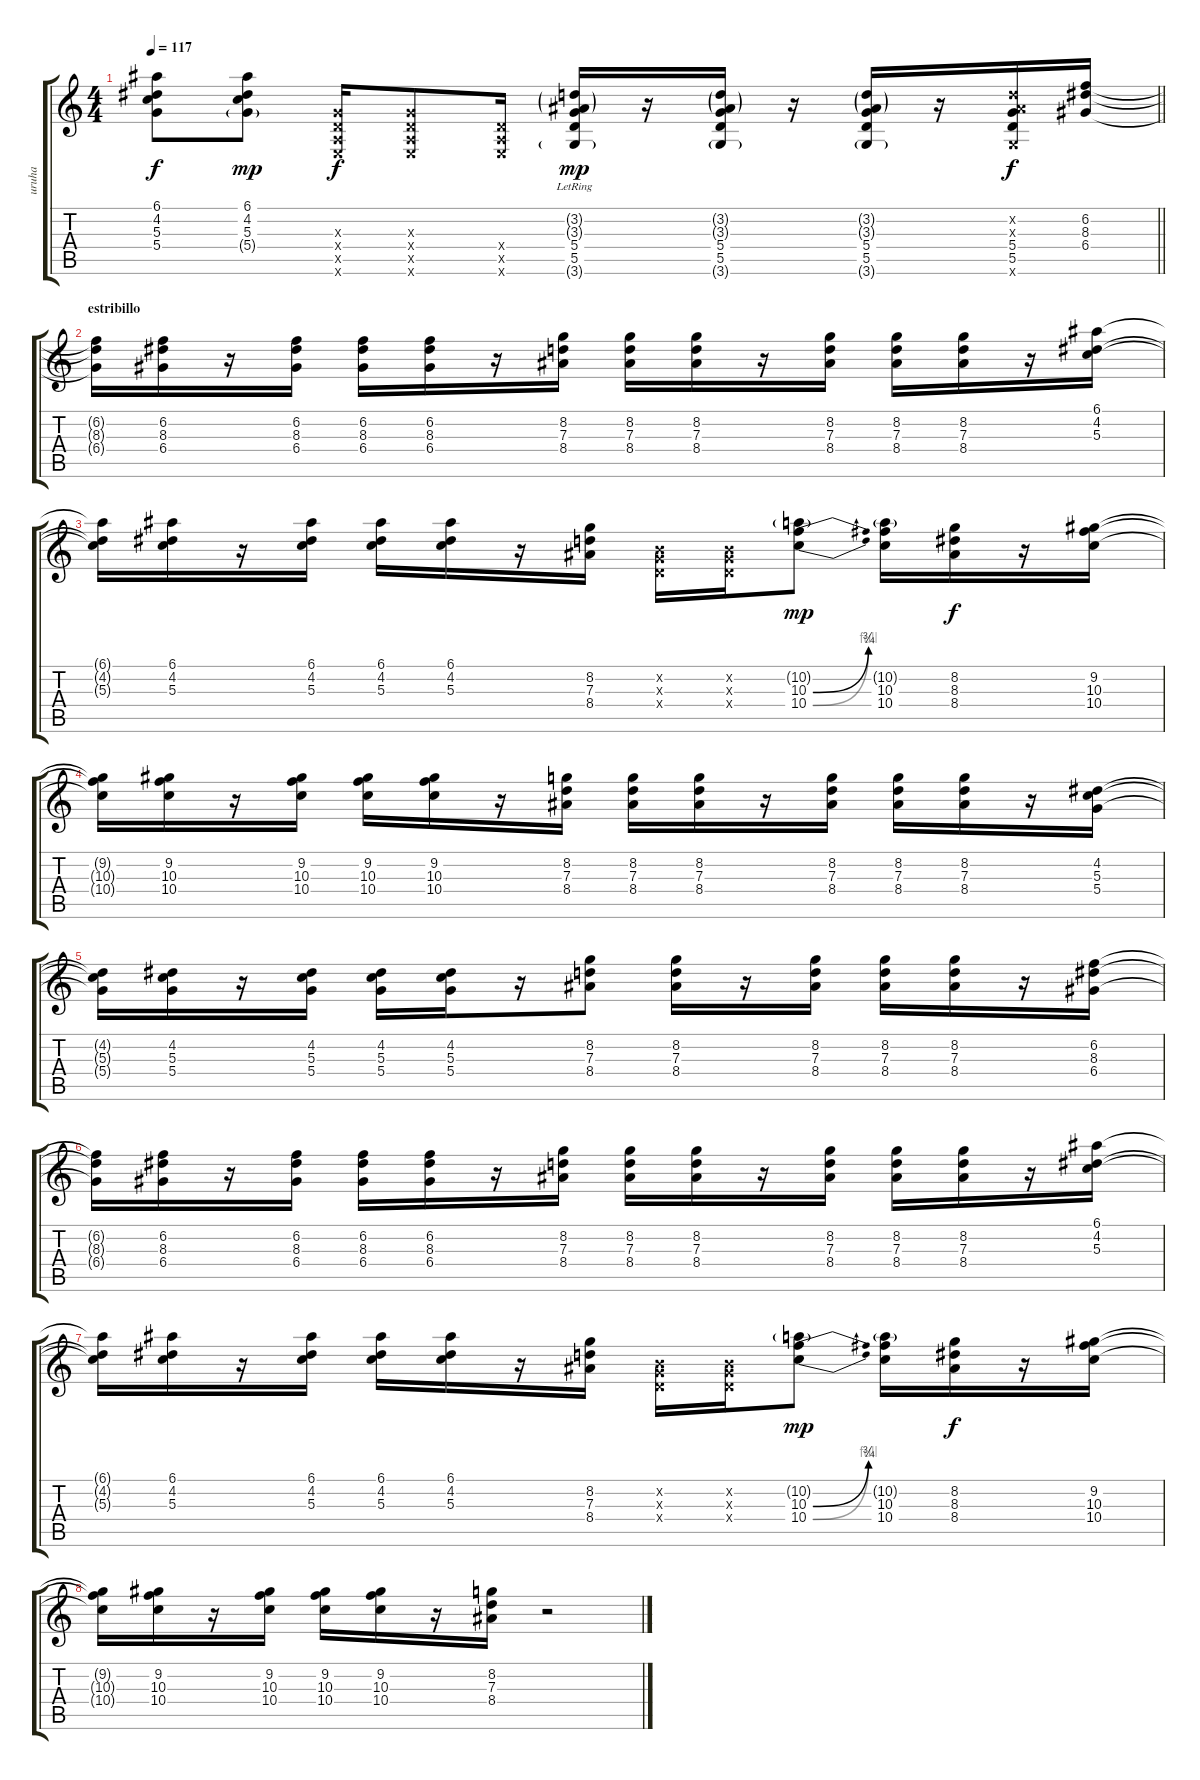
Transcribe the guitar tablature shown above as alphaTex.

\track ("uruha" "uruha") {instrument distortionguitar}
\staff {score tabs}
\tuning (E4 B3 G3 D3 A2 E2) {hide}
\ts (4 4)
\tempo 117
\clef g2
\barLineRight lightlight
\ks c
(6.1{t} 4.2{t} 5.3{t} 5.4{t}).8{dy f} (6.1 4.2 5.3 5.4{g}).8{dy mp} (0.3{x} 0.4{x} 0.5{x} 0.6{x}).16{dy f} (0.3{x} 0.4{x} 0.5{x} 0.6{x}).8 (0.4{x} 0.5{x} 0.6{x}).16 (3.2{g} 3.3{g} 5.4{lr} 5.5{lr} 3.6{g lr}).16{dy mp} r.16 (3.2{g} 3.3{g} 5.4 5.5 3.6{g}).16 r.16 (3.2{g} 3.3{g} 5.4 5.5 3.6{g}).16 r.16 (3.2{x} 3.3{x} 5.4 5.5 3.6{x}).16{dy f} (6.2 8.3 6.4).16{volume 9} |
\section ("" "estribillo")
(6.2{t} 8.3{t} 6.4{t}).16 (6.2 8.3 6.4).16 r.16 (6.2 8.3 6.4).16 (6.2 8.3 6.4).16 (6.2 8.3 6.4).16 r.16 (8.2 7.3 8.4).16 (8.2 7.3 8.4).16 (8.2 7.3 8.4).16 r.16 (8.2 7.3 8.4).16 (8.2 7.3 8.4).16 (8.2 7.3 8.4).16 r.16 (6.1 4.2 5.3).16 |
(6.1{t} 4.2{t} 5.3{t}).16 (6.1 4.2 5.3).16 r.16 (6.1 4.2 5.3).16 (6.1 4.2 5.3).16 (6.1 4.2 5.3).16 r.16 (8.2 7.3 8.4).16 (0.2{x} 0.3{x} 0.4{x}).16 (0.2{x} 0.3{x} 0.4{x}).16 (10.2{g} 10.3{be (bend 0 0 60 3)} 10.4{be (bend 0 0 60 4)}).8{dy mp} (10.2{g} 10.3 10.4).16 (8.2 8.3 8.4).16{dy f} r.16 (9.2 10.3 10.4).16 |
(9.2{t} 10.3{t} 10.4{t}).16 (9.2 10.3 10.4).16 r.16 (9.2 10.3 10.4).16 (9.2 10.3 10.4).16 (9.2 10.3 10.4).16 r.16 (8.2 7.3 8.4).16 (8.2 7.3 8.4).16 (8.2 7.3 8.4).16 r.16 (8.2 7.3 8.4).16 (8.2 7.3 8.4).16 (8.2 7.3 8.4).16 r.16 (4.2 5.3 5.4).16 |
(4.2{t} 5.3{t} 5.4{t}).16 (4.2 5.3 5.4).16 r.16 (4.2 5.3 5.4).16 (4.2 5.3 5.4).16 (4.2 5.3 5.4).16 r.16 (8.2 7.3 8.4).8 (8.2 7.3 8.4).16 r.16 (8.2 7.3 8.4).16 (8.2 7.3 8.4).16 (8.2 7.3 8.4).16 r.16 (6.2 8.3 6.4).16 |
(6.2{t} 8.3{t} 6.4{t}).16 (6.2 8.3 6.4).16 r.16 (6.2 8.3 6.4).16 (6.2 8.3 6.4).16 (6.2 8.3 6.4).16 r.16 (8.2 7.3 8.4).16 (8.2 7.3 8.4).16 (8.2 7.3 8.4).16 r.16 (8.2 7.3 8.4).16 (8.2 7.3 8.4).16 (8.2 7.3 8.4).16 r.16 (6.1 4.2 5.3).16 |
(6.1{t} 4.2{t} 5.3{t}).16 (6.1 4.2 5.3).16 r.16 (6.1 4.2 5.3).16 (6.1 4.2 5.3).16 (6.1 4.2 5.3).16 r.16 (8.2 7.3 8.4).16 (0.2{x} 0.3{x} 0.4{x}).16 (0.2{x} 0.3{x} 0.4{x}).16 (10.2{g} 10.3{be (bend 0 0 60 3)} 10.4{be (bend 0 0 60 4)}).8{dy mp} (10.2{g} 10.3 10.4).16 (8.2 8.3 8.4).16{dy f} r.16 (9.2 10.3 10.4).16 |
(9.2{t} 10.3{t} 10.4{t}).16 (9.2 10.3 10.4).16 r.16 (9.2 10.3 10.4).16 (9.2 10.3 10.4).16 (9.2 10.3 10.4).16 r.16 (8.2 7.3 8.4).16 r.2
